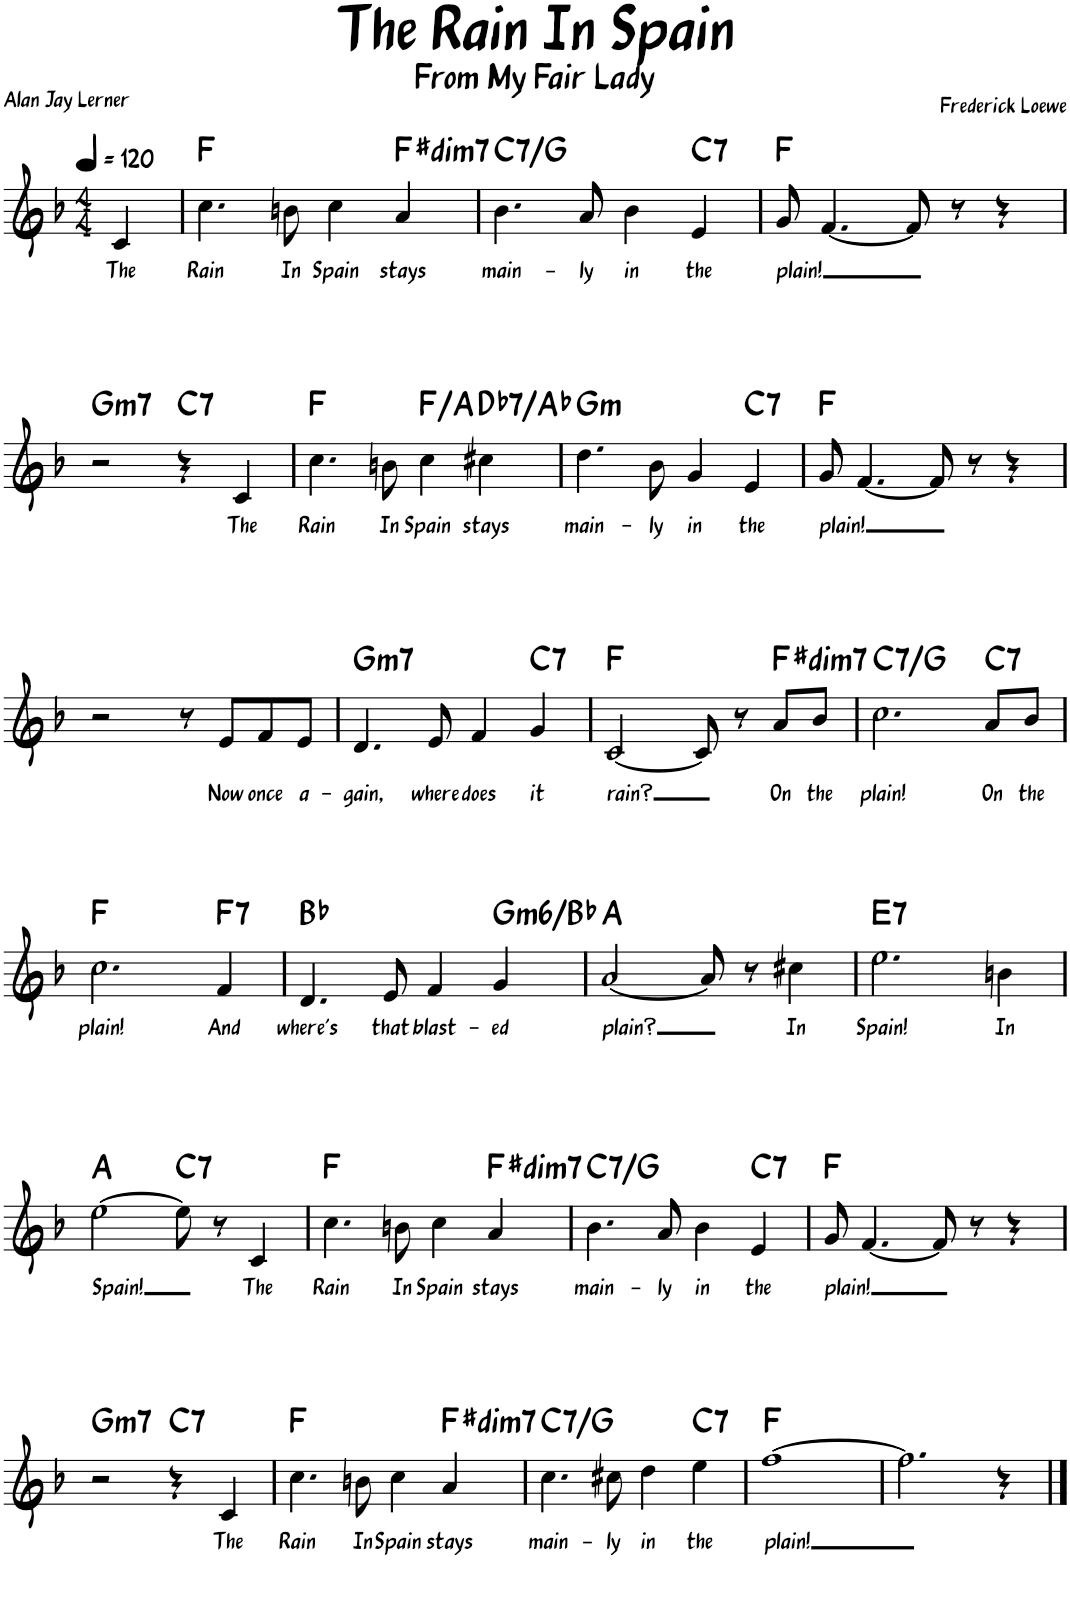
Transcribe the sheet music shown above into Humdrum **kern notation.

**kern	**text	**harte
*part1	*part1	*part1
*staff1	*staff1	*
*I"Piano	*	*
*I'Pno.	*	*
*clefG2	*	*
*k[b-]	*	*
*M4/4	*	*
*MM120	*	*
=	=	=
!	!LO:LY:b	!
4c/	The	.
=1	=1	=1
!	!LO:LY:b	!
4.cc\	Rain	F:maj
!	!LO:LY:b	!
8bn\	In	.
!	!LO:LY:b	!
4cc\	Spain	.
!	!LO:LY:b	!LO:H:kt=dim7
4a/	stays	F#:dim7
=2	=2	=2
!	!LO:LY:b	!LO:H:kt=7
4.b-\	main-	C:7/5
!	!LO:LY:b	!
8a/	-ly	.
!	!LO:LY:b	!
4b-\	in	.
!	!LO:LY:b	!LO:H:kt=7
4e/	the	C:7
=3	=3	=3
!	!LO:LY:b	!
8g/	plain!	F:maj
[4.f/	.	.
8f/]	.	.
8r	.	.
4r	.	.
!!LO:LB:g=z
=4	=4	=4
!	!	!LO:H:kt=m7
2r	.	G:min7
!	!	!LO:H:kt=7
4r	.	C:7
!	!LO:LY:b	!
4c/	The	.
=5	=5	=5
!	!LO:LY:b	!
4.cc\	Rain	F:maj
!	!LO:LY:b	!
8bn\	In	.
!	!LO:LY:b	!
4cc\	Spain	F:maj/3
!	!LO:LY:b	!LO:H:kt=7
4cc#X\	stays	Db:7/5
=6	=6	=6
!	!LO:LY:b	!LO:H:kt=m
4.dd\	main-	G:min
!	!LO:LY:b	!
8b-\	-ly	.
!	!LO:LY:b	!
4g/	in	.
!	!LO:LY:b	!LO:H:kt=7
4e/	the	C:7
=7	=7	=7
!	!LO:LY:b	!
8g/	plain!	F:maj
[4.f/	.	.
8f/]	.	.
8r	.	.
4r	.	.
!!LO:LB:g=z
=8	=8	=8
2r	.	.
8r	.	.
!	!LO:LY:b	!
8e/L	Now	.
!	!LO:LY:b	!
8f/	once	.
!	!LO:LY:b	!
8e/J	a-	.
=9	=9	=9
!	!LO:LY:b	!LO:H:kt=m7
4.d/	-gain,	G:min7
!	!LO:LY:b	!
8e/	where	.
!	!LO:LY:b	!
4f/	does	.
!	!LO:LY:b	!LO:H:kt=7
4g/	it	C:7
=10	=10	=10
!	!LO:LY:b	!
[2c/	rain?	F:maj
8c/]	.	.
8r	.	.
!	!LO:LY:b	!LO:H:kt=dim7
8a/L	On	F#:dim7
!	!LO:LY:b	!
8b-/J	the	.
=11	=11	=11
!	!LO:LY:b	!LO:H:kt=7
2.cc\	plain!	C:7/5
!	!LO:LY:b	!LO:H:kt=7
8a/L	On	C:7
!	!LO:LY:b	!
8b-/J	the	.
!!LO:LB:g=z
=12	=12	=12
!	!LO:LY:b	!
2.cc\	plain!	F:maj
!	!LO:LY:b	!LO:H:kt=7
4f/	And	F:7
=13	=13	=13
!	!LO:LY:b	!
4.d/	where's	Bb:maj
!	!LO:LY:b	!
8e/	that	.
!	!LO:LY:b	!
4f/	blast-	.
!	!LO:LY:b	!LO:H:kt=m6
4g/	-ed	G:min6/b3
=14	=14	=14
!	!LO:LY:b	!
[2a/	plain?	A:maj
8a/]	.	.
8r	.	.
!	!LO:LY:b	!
4cc#X\	In	.
=15	=15	=15
!	!LO:LY:b	!LO:H:kt=7
2.ee\	Spain!	E:7
!	!LO:LY:b	!
4bn\	In	.
!!LO:LB:g=z
=16	=16	=16
!	!LO:LY:b	!
[2ee\	Spain!	A:maj
!	!	!LO:H:kt=7
8ee\]	.	C:7
8r	.	.
!	!LO:LY:b	!
4c/	The	.
=17	=17	=17
!	!LO:LY:b	!
4.cc\	Rain	F:maj
!	!LO:LY:b	!
8bn\	In	.
!	!LO:LY:b	!
4cc\	Spain	.
!	!LO:LY:b	!LO:H:kt=dim7
4a/	stays	F#:dim7
=18	=18	=18
!	!LO:LY:b	!LO:H:kt=7
4.b-\	main-	C:7/5
!	!LO:LY:b	!
8a/	-ly	.
!	!LO:LY:b	!
4b-\	in	.
!	!LO:LY:b	!LO:H:kt=7
4e/	the	C:7
=19	=19	=19
!	!LO:LY:b	!
8g/	plain!	F:maj
[4.f/	.	.
8f/]	.	.
8r	.	.
4r	.	.
!!LO:LB:g=z
=20	=20	=20
!	!	!LO:H:kt=m7
2r	.	G:min7
!	!	!LO:H:kt=7
4r	.	C:7
!	!LO:LY:b	!
4c/	The	.
=21	=21	=21
!	!LO:LY:b	!
4.cc\	Rain	F:maj
!	!LO:LY:b	!
8bn\	In	.
!	!LO:LY:b	!
4cc\	Spain	.
!	!LO:LY:b	!LO:H:kt=dim7
4a/	stays	F#:dim7
=22	=22	=22
!	!LO:LY:b	!LO:H:kt=7
4.cc\	main-	C:7/5
!	!LO:LY:b	!
8cc#X\	-ly	.
!	!LO:LY:b	!
4dd\	in	.
!	!LO:LY:b	!LO:H:kt=7
4ee\	the	C:7
=23	=23	=23
!	!LO:LY:b	!
[1ff	plain!	F:maj
=24	=24	=24
2.ff\]	.	.
4r	.	.
==	==	==
*-	*-	*-
